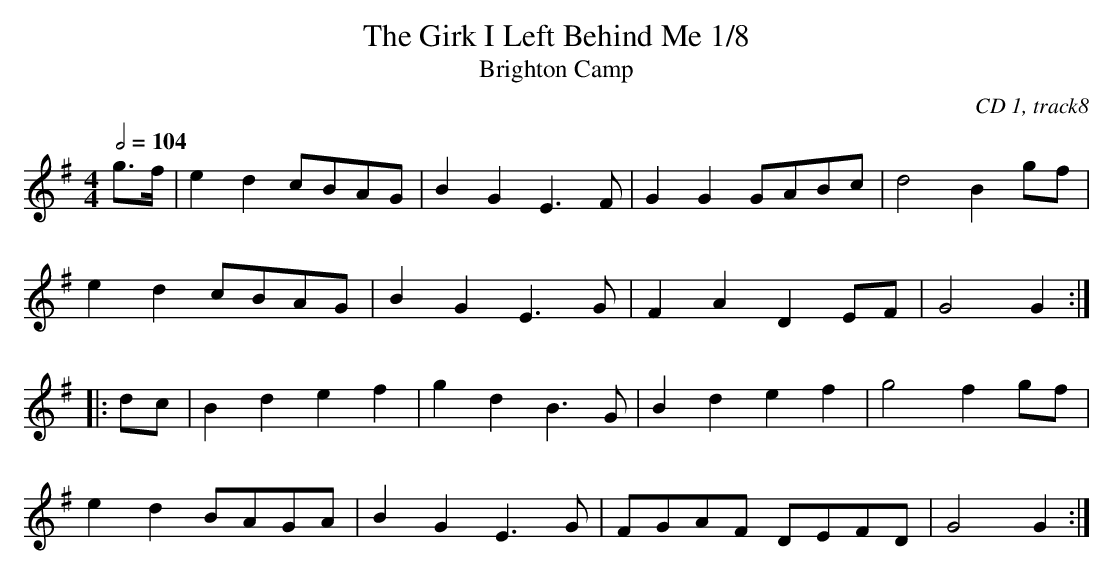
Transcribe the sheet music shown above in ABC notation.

X:1
T:Girk I Left Behind Me 1/8, The
C:CD 1, track8
T:Brighton Camp
M:4/4
L:1/8
Q:1/2=104
K:G
g>f|e2d2 cBAG|B2G2E3F|G2G2GABc|d4 B2gf|
e2d2 cBAG|B2G2E3G|F2A2D2EF|G4G2:|
|:dc|B2d2 e2f2|g2d2 B3G|B2d2 e2f2|g4 f2gf|
e2d2 BAGA|B2G2E3G|FGAF DEFD|G4G2:|
